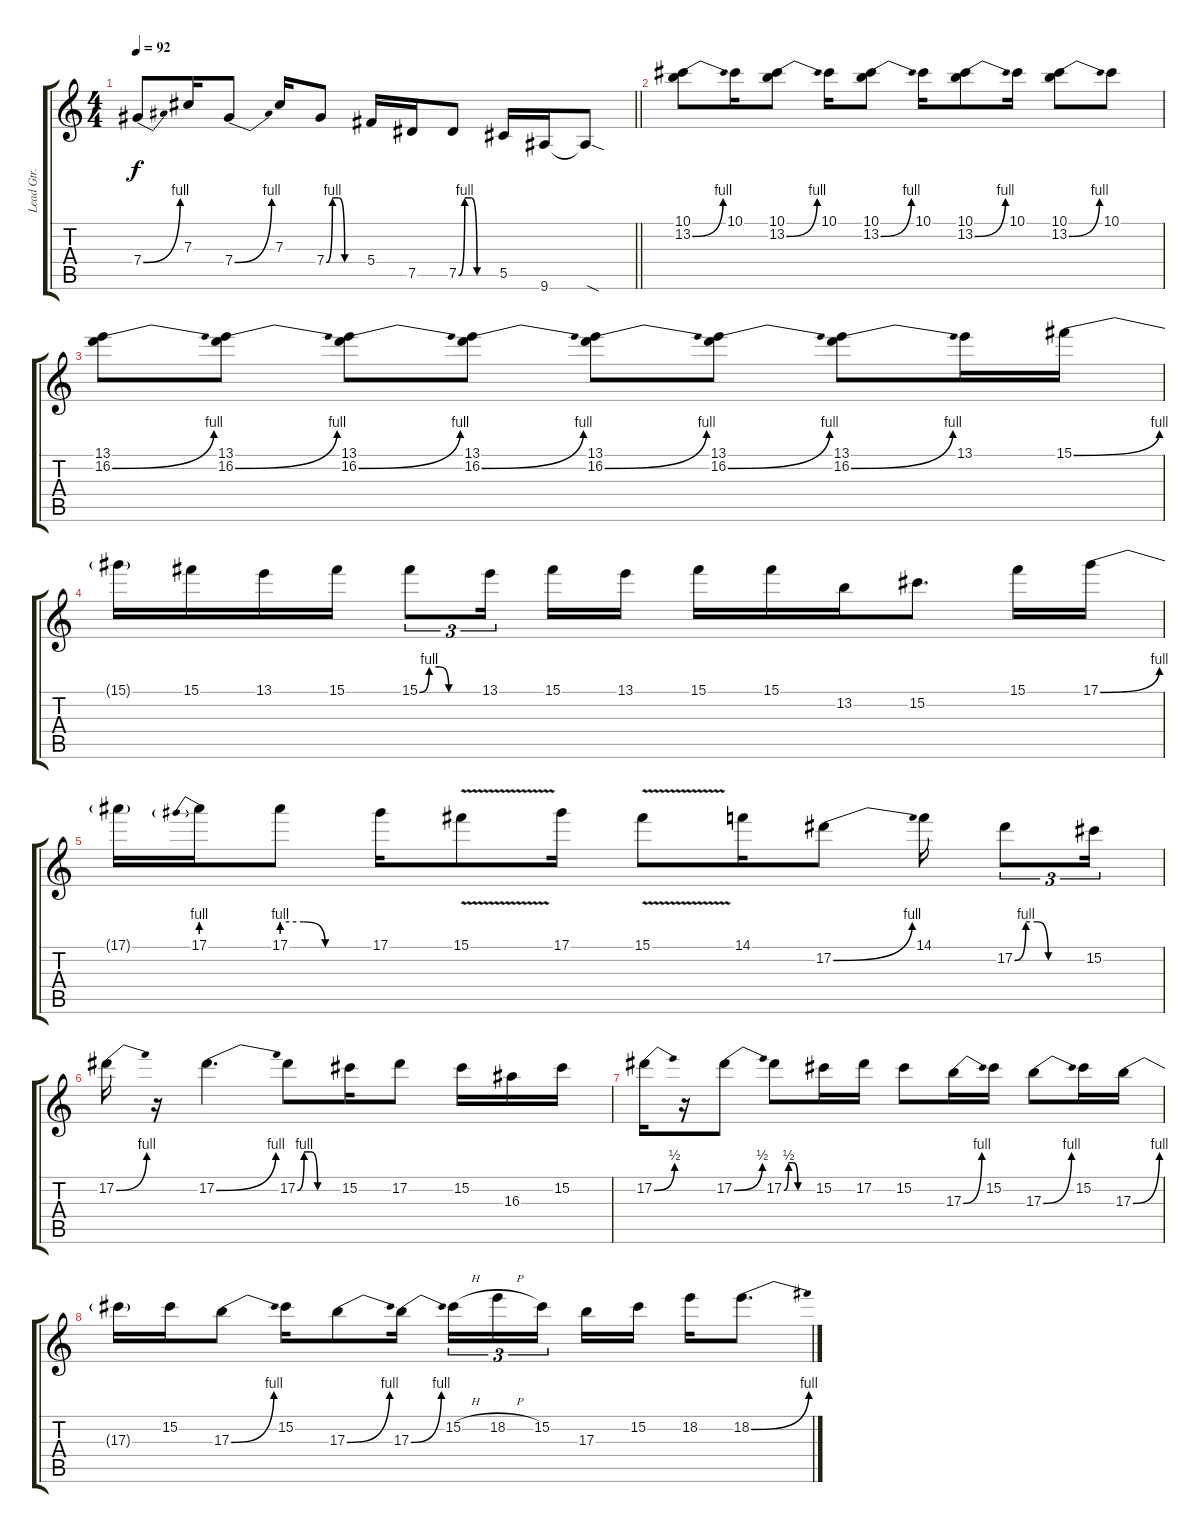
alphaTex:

\track ("Lead Gtr." "Lead Gtr.") {instrument distortionguitar}
\staff {score tabs}
\tuning (Eb4 Bb3 Gb3 Db3 Ab2 Db2) {hide}
\ts (4 4)
\tempo 92
\clef g2
\barLineRight lightlight
\ks c
7.4{be (bend 0 0 60 4)}.8{dy f} 7.3.16 7.4{be (bend 0 0 60 4)}.8 7.3.16 7.4{be (custom 0 0 10 4 20 4 30 0 60 0)}.8 5.4.16 7.5.16 7.5{be (custom 0 0 10 4 20 4 30 0 60 0)}.8 5.5.16 9.6.16 9.6{sod t}.8 |
\section ("" "")
(10.1 13.2{be (bend 0 0 60 4)}).8 10.1.16 (10.1 13.2{be (bend 0 0 60 4)}).8 10.1.16 (10.1 13.2{be (bend 0 0 60 4)}).8 10.1.16 (10.1 13.2{be (bend 0 0 60 4)}).8 10.1.16 (10.1 13.2{be (bend 0 0 60 4)}).8 10.1.8 |
(13.1 16.2{be (bend 0 0 60 4)}).8 (13.1 16.2{be (bend 0 0 60 4)}).8 (13.1 16.2{be (bend 0 0 60 4)}).8 (13.1 16.2{be (bend 0 0 60 4)}).8 (13.1 16.2{be (bend 0 0 60 4)}).8 (13.1 16.2{be (bend 0 0 60 4)}).8 (13.1 16.2{be (bend 0 0 60 4)}).8 13.1.16 15.1{be (bend 0 0 60 4)}.16 |
15.1{t}.16 15.1.16 13.1.16 15.1.16 15.1{be (custom 0 0 10 4 20 4 30 0 60 0)}.8{tu (3 2)} 13.1.16{tu (3 2) beam splitsecondary} 15.1.16 13.1.16 15.1.16 15.1.16 13.2.16 15.2.8{d} 15.1.16 17.1{be (bend 0 0 60 4)}.16 |
17.1{t}.16 17.1{be (prebend 0 4 60 4)}.16 17.1{be (custom 0 4 15 4 30 0 60 0)}.8 17.1.16 15.1{v}.8 17.1.16 15.1{v}.8 14.1.16 17.2{be (bend 0 0 60 4)}.8 14.1.16 17.2{be (custom 0 0 10 4 20 4 30 0 60 0)}.8{tu (3 2)} 15.2.16{tu (3 2)} |
17.2{be (bend 0 0 60 4)}.16 r.16 17.2{be (bend 0 0 60 4)}.4{d} 17.2{be (custom 0 0 10 4 20 4 30 0 60 0)}.8 15.2.16 17.2.8 15.2.16 16.3.16 15.2.16 |
17.2{be (bend 0 0 60 2)}.16 r.16 17.2{be (bend 0 0 60 2)}.8 17.2{be (custom 0 0 10 2 20 2 30 0 60 0)}.8 15.2.16 17.2.16 15.2.8 17.3{be (bend 0 0 60 4)}.16 15.2.16 17.3{be (bend 0 0 60 4)}.8 15.2.16 17.3{be (bend 0 0 60 4)}.16 |
17.3{t}.16 15.2.16 17.3{be (bend 0 0 60 4)}.8 15.2.16 17.3{be (bend 0 0 60 4)}.8 17.3{be (bend 0 0 60 4)}.16 15.2{h}.16{tu (3 2)} 18.2{h}.16{tu (3 2)} 15.2.16{tu (3 2) beam splitsecondary} 17.3.16 15.2.16 18.2.16 18.2{be (bend 0 0 60 4)}.8{d}
